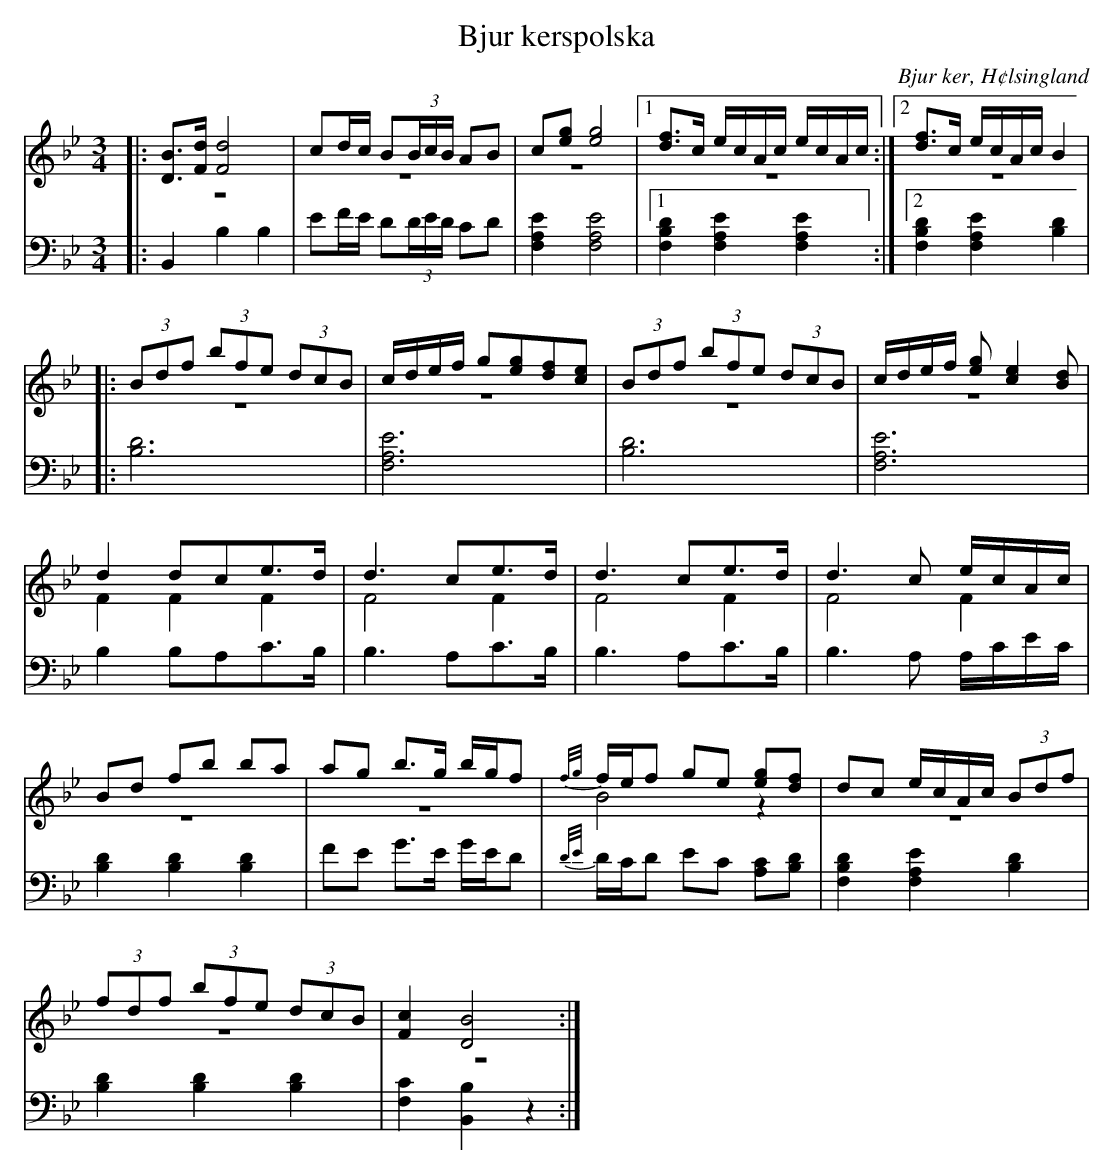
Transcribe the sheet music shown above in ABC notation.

X:1
T: Bjur kerspolska
O: Bjur ker, H¢lsingland
M: 3/4
L: 1/8
K: Bb
V:1
V:2 merge
V:3
V:3 merge
V:1
|:[DB]>[Fd] [F4d4]|cd/c/ B(3B/c/B/ AB|c[eg] [e4g4]  |1[df]>c e/c/A/c/ e/c/A/c/:|2[df]>c e/c/A/c/ B2|
|:(3Bdf  (3bfe (3dcB |c/d/e/f/ g[eg][df][ce]|(3Bdf  (3bfe (3dcB |c/d/e/f/ [eg][c2e2][Bd]|
d2 dce>d|d3 ce>d|d3 ce>d|d3 c e/c/A/c/ |
Bd fb ba|ag b>g b/g/f|{f/g/}f/e/f ge [eg][df]|dc e/c/A/c/ (3Bdf|
(3fdf (3bfe (3dcB|[F2c2] [D4B4]:|
V:2
|: z6| z6|z6|1z6:|2 z6|
|:z6|z6|z6|z6|
F2 F2 F2|F4 F2|F4 F2|F4 F2|
z6|z6|B4 z2|z6|
z6|z6:|
V:3 clef=bass
|: B,,2 B,2 B,2| EF/E/ D(3D/E/D/ CD|[F,2A,2E2] [F,4A,4E4]|1 [F,2B,2D2] [F,2A,2E2] [F,2A,2E2]:|2 [F,2B,2D2] [F,2A,2E2] [B,2D2]|
|:[B,6D6]|[F,6A,6E6]|[B,6D6]|[F,6A,6E6]|
B,2 B,A,C>B,|B,3 A,C>B,|B,3 A,C>B,|B,3  A,  A,/C/E/C/|
[B,2D2] [B,2D2] [B,2D2] |FE G>E G/E/D|{D/E/}D/C/D EC [A,C][B,D]|[F,2B,2D2] [F,2A,2E2] [B,2D2]|
[B,2D2] [B,2D2] [B,2D2]| [F,2C2] [B,,2B,2] z2:|
